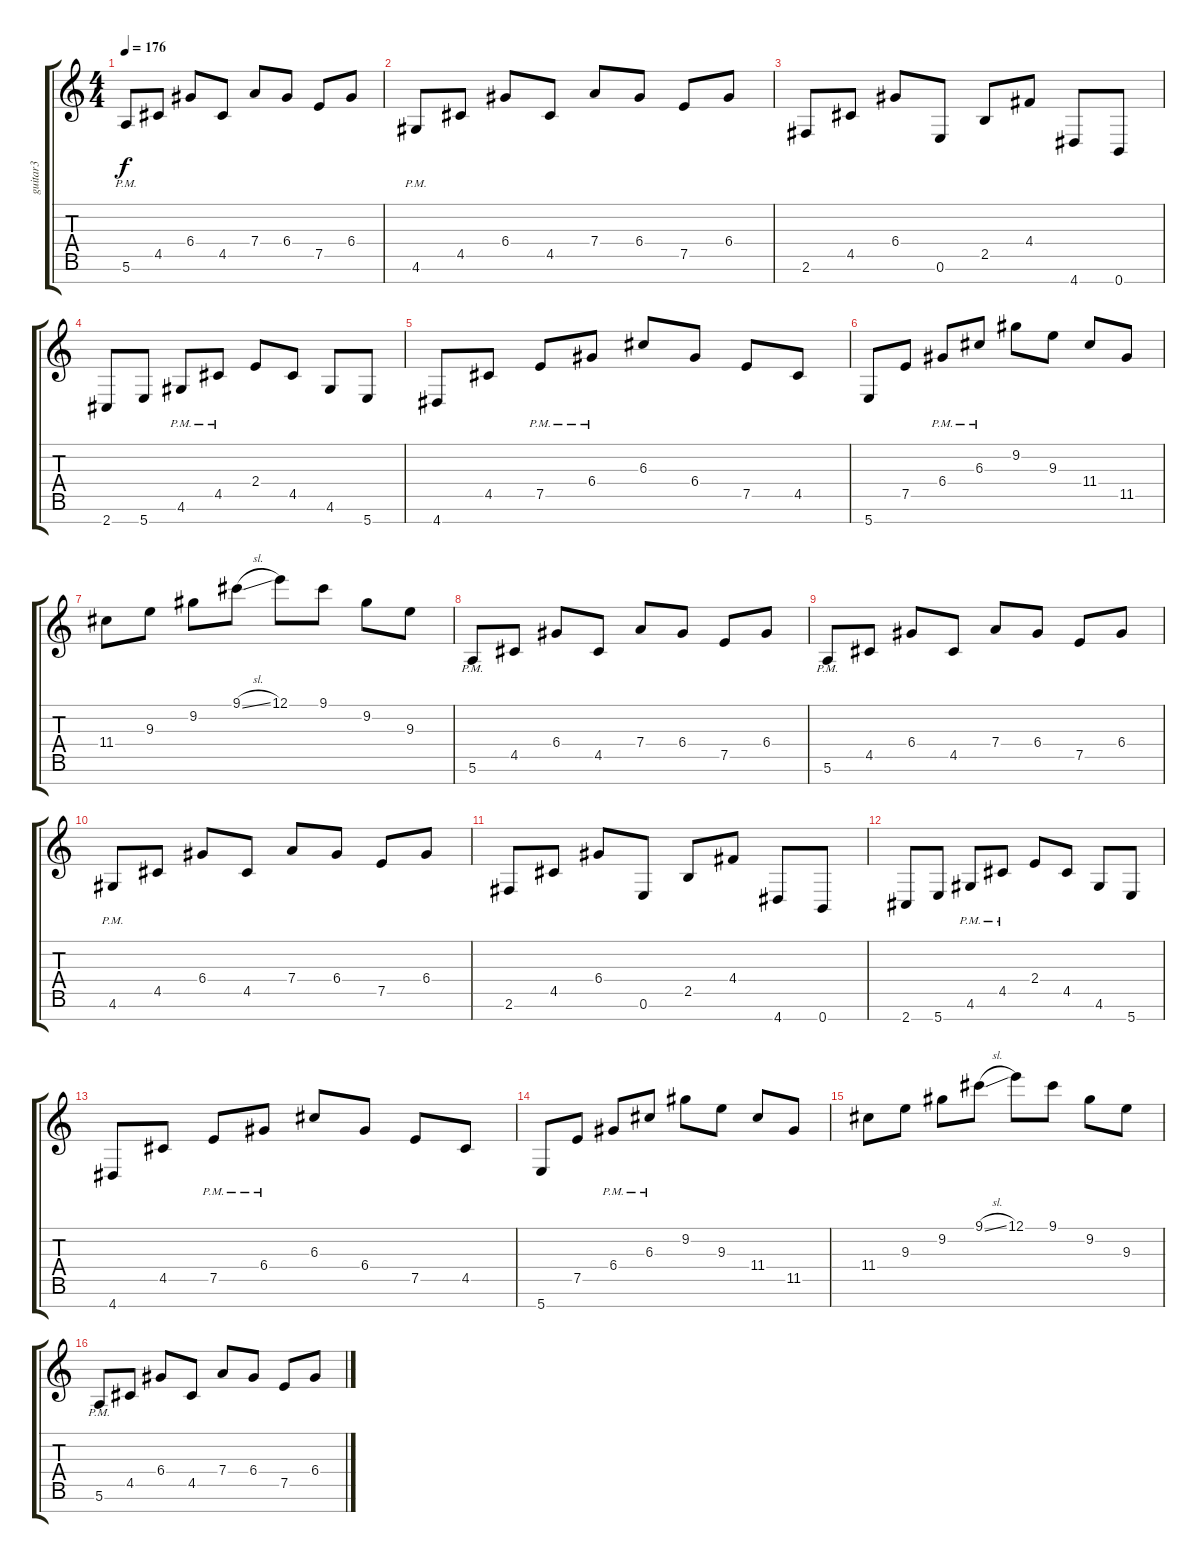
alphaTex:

\track ("guitar3" "guitar3") {instrument distortionguitar}
\staff {score tabs}
\tuning (E4 B3 G3 D3 A2 E2 B1) {hide}
\ts (4 4)
\tempo 176
\clef g2
\ks c
5.6{pm}.8{dy f} 4.5.8 6.4.8 4.5.8 7.4.8 6.4.8 7.5.8 6.4.8 |
4.6{pm}.8 4.5.8 6.4.8 4.5.8 7.4.8 6.4.8 7.5.8 6.4.8 |
2.6.8 4.5.8 6.4.8 0.6.8 2.5.8 4.4.8 4.7.8 0.7.8 |
2.7.8 5.7.8 4.6{pm}.8 4.5{pm}.8 2.4.8 4.5.8 4.6.8 5.7.8 |
4.7.8 4.5.8 7.5{pm}.8 6.4{pm}.8 6.3.8 6.4.8 7.5.8 4.5.8 |
5.7.8 7.5.8 6.4{pm}.8 6.3{pm}.8 9.2.8 9.3.8 11.4.8 11.5.8 |
11.4.8 9.3.8 9.2.8 9.1{sl}.8 12.1.8 9.1.8 9.2.8 9.3.8 |
5.6{pm}.8 4.5.8 6.4.8 4.5.8 7.4.8 6.4.8 7.5.8 6.4.8 |
5.6{pm}.8 4.5.8 6.4.8 4.5.8 7.4.8 6.4.8 7.5.8 6.4.8 |
4.6{pm}.8 4.5.8 6.4.8 4.5.8 7.4.8 6.4.8 7.5.8 6.4.8 |
2.6.8 4.5.8 6.4.8 0.6.8 2.5.8 4.4.8 4.7.8 0.7.8 |
2.7.8 5.7.8 4.6{pm}.8 4.5{pm}.8 2.4.8 4.5.8 4.6.8 5.7.8 |
4.7.8 4.5.8 7.5{pm}.8 6.4{pm}.8 6.3.8 6.4.8 7.5.8 4.5.8 |
5.7.8 7.5.8 6.4{pm}.8 6.3{pm}.8 9.2.8 9.3.8 11.4.8 11.5.8 |
11.4.8 9.3.8 9.2.8 9.1{sl}.8 12.1.8 9.1.8 9.2.8 9.3.8 |
5.6{pm}.8 4.5.8 6.4.8 4.5.8 7.4.8 6.4.8 7.5.8 6.4.8
